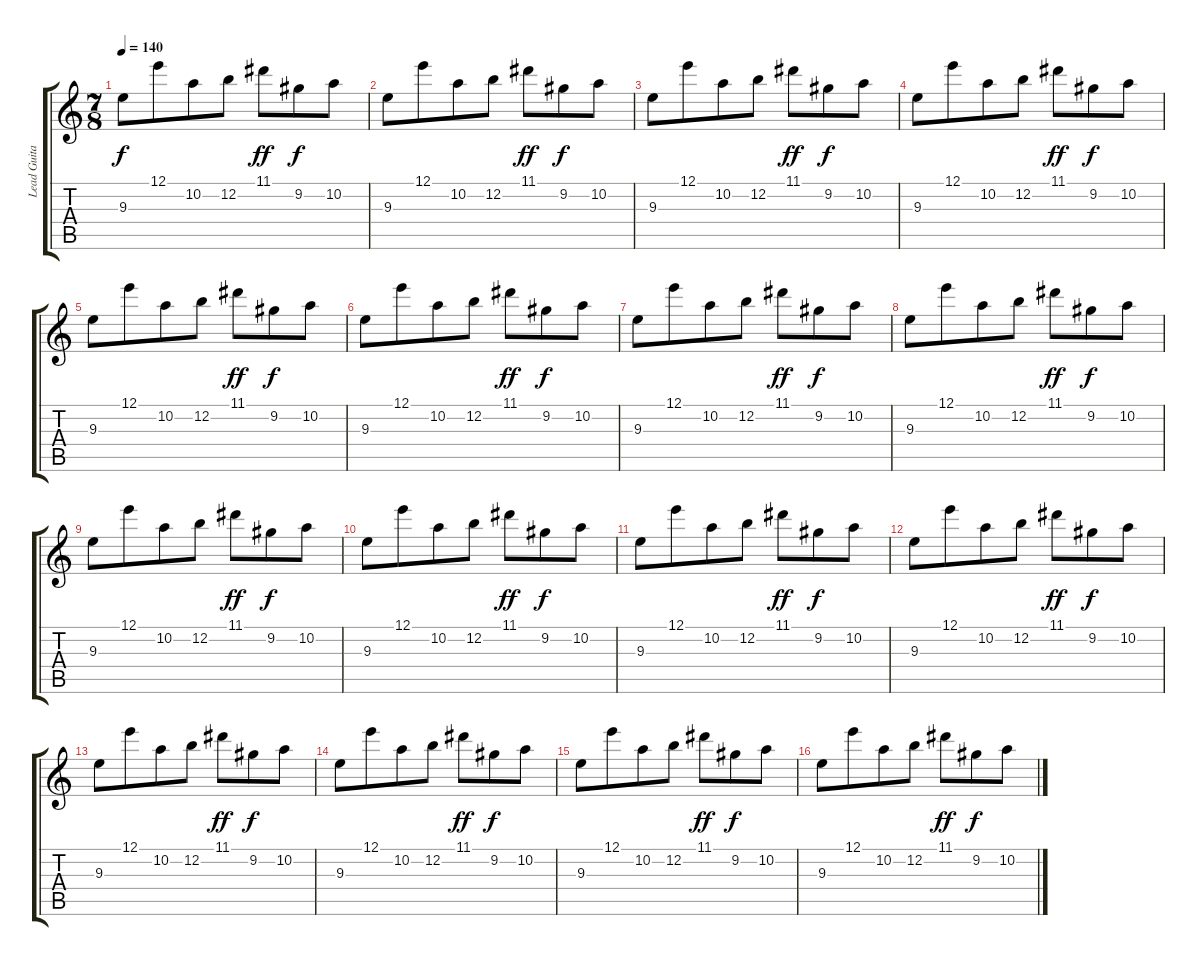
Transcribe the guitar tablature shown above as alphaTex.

\track ("Lead Guitar 1" "Lead Guita") {instrument overdrivenguitar}
\staff {score tabs}
\tuning (E4 B3 G3 D3 A2 E2) {hide}
\ts (7 8)
\tempo 140
\tempo 124
\tempo 140
\clef g2
\ks c
9.3.8{dy f volume 4 instrument overdrivenguitar} 12.1.8 10.2.8 12.2.8 11.1.8{dy ff} 9.2.8{dy f} 10.2.8 |
9.3.8{volume 5} 12.1.8 10.2.8 12.2.8 11.1.8{dy ff} 9.2.8{dy f} 10.2.8 |
9.3.8{volume 6} 12.1.8 10.2.8 12.2.8 11.1.8{dy ff} 9.2.8{dy f} 10.2.8 |
9.3.8{volume 6} 12.1.8 10.2.8 12.2.8 11.1.8{dy ff} 9.2.8{dy f} 10.2.8 |
9.3.8{volume 8} 12.1.8 10.2.8 12.2.8 11.1.8{dy ff} 9.2.8{dy f} 10.2.8 |
9.3.8{volume 9} 12.1.8 10.2.8 12.2.8 11.1.8{dy ff} 9.2.8{dy f} 10.2.8 |
9.3.8 12.1.8 10.2.8 12.2.8 11.1.8{dy ff} 9.2.8{dy f} 10.2.8 |
9.3.8 12.1.8 10.2.8 12.2.8 11.1.8{dy ff} 9.2.8{dy f} 10.2.8 |
9.3.8 12.1.8 10.2.8 12.2.8 11.1.8{dy ff} 9.2.8{dy f} 10.2.8 |
9.3.8 12.1.8 10.2.8 12.2.8 11.1.8{dy ff} 9.2.8{dy f} 10.2.8 |
9.3.8 12.1.8 10.2.8 12.2.8 11.1.8{dy ff} 9.2.8{dy f} 10.2.8 |
9.3.8 12.1.8 10.2.8 12.2.8 11.1.8{dy ff} 9.2.8{dy f} 10.2.8 |
9.3.8 12.1.8 10.2.8 12.2.8 11.1.8{dy ff} 9.2.8{dy f} 10.2.8 |
9.3.8 12.1.8 10.2.8 12.2.8 11.1.8{dy ff} 9.2.8{dy f} 10.2.8 |
9.3.8 12.1.8 10.2.8 12.2.8 11.1.8{dy ff} 9.2.8{dy f} 10.2.8 |
9.3.8 12.1.8 10.2.8 12.2.8 11.1.8{dy ff} 9.2.8{dy f} 10.2.8
